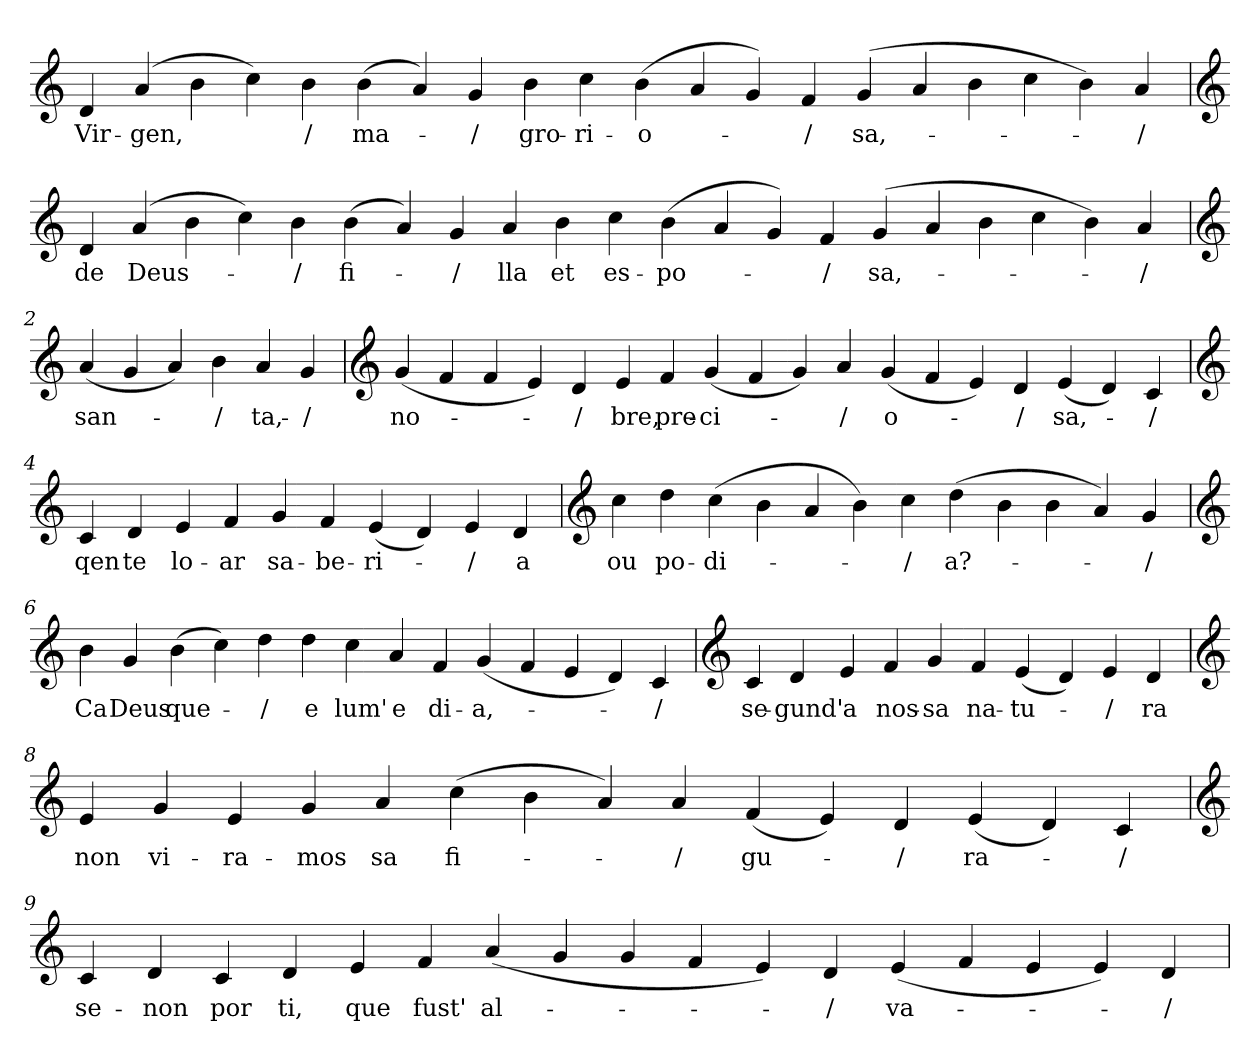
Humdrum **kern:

**kern	**text
*part1	*part1
*staff1	*staff1
*clefG2	*
=	=
4d	Vir-
(4a	-gen,
4b	.
4cc)	.
4b	-/
(4b	ma-
4a)	.
4g	-/
4b	gro-
4cc	-ri-
(4b	-o-
4a	.
4g)	.
4f	-/
(4g	sa,-
4a	.
4b	.
4cc	.
4b)	.
4a	-/
=1	=1
*clefG2	*
4d	de
(4a	Deus-
4b	.
4cc)	.
4b	-/
(4b	fi-
4a)	.
4g	-/
4a	lla
4b	et
4cc	es-
(4b	-po-
4a	.
4g)	.
4f	-/
(4g	sa,-
4a	.
4b	.
4cc	.
4b)	.
4a	-/
=2	=2
*clefG2	*
(4a	san-
4g	.
4a)	.
4b	-/
4a	ta,-
4g	-/
=3	=3
*clefG2	*
(4g	no-
4f	.
4f	.
4e)	.
4d	-/
4e	bre,
4f	pre-
(4g	-ci-
4f	.
4g)	.
4a	-/
(4g	o-
4f	.
4e)	.
4d	-/
(4e	sa,-
4d)	.
4c	-/
=4	=4
*clefG2	*
4c	qen
4d	te
4e	lo-
4f	-ar
4g	sa-
4f	-be-
(4e	-ri-
4d)	.
4e	-/
4d	a
=5	=5
*clefG2	*
4cc	ou
4dd	po-
(4cc	-di-
4b	.
4a	.
4b)	.
4cc	-/
(4dd	a?-
4b	.
4b	.
4a)	.
4g	-/
=6	=6
*clefG2	*
4b	Ca
4g	Deus
(4b	que-
4cc)	.
4dd	-/
4dd	e
4cc	lum'
4a	e
4f	di-
(4g	-a,-
4f	.
4e	.
4d)	.
4c	-/
=7	=7
*clefG2	*
4c	se-
4d	-gund'
4e	a
4f	nos-
4g	-sa
4f	na-
(4e	-tu-
4d)	.
4e	-/
4d	ra
=8	=8
*clefG2	*
4e	non
4g	vi-
4e	-ra-
4g	-mos
4a	sa
(4cc	fi-
4b	.
4a)	.
4a	-/
(4f	gu-
4e)	.
4d	-/
(4e	ra-
4d)	.
4c	-/
=9	=9
*clefG2	*
4c	se-
4d	-non
4c	por
4d	ti,
4e	que
4f	fust'
(4a	al-
4g	.
4g	.
4f	.
4e)	.
4d	-/
(4e	va-
4f	.
4e	.
4e)	.
4d	-/
=	=
*-	*-
